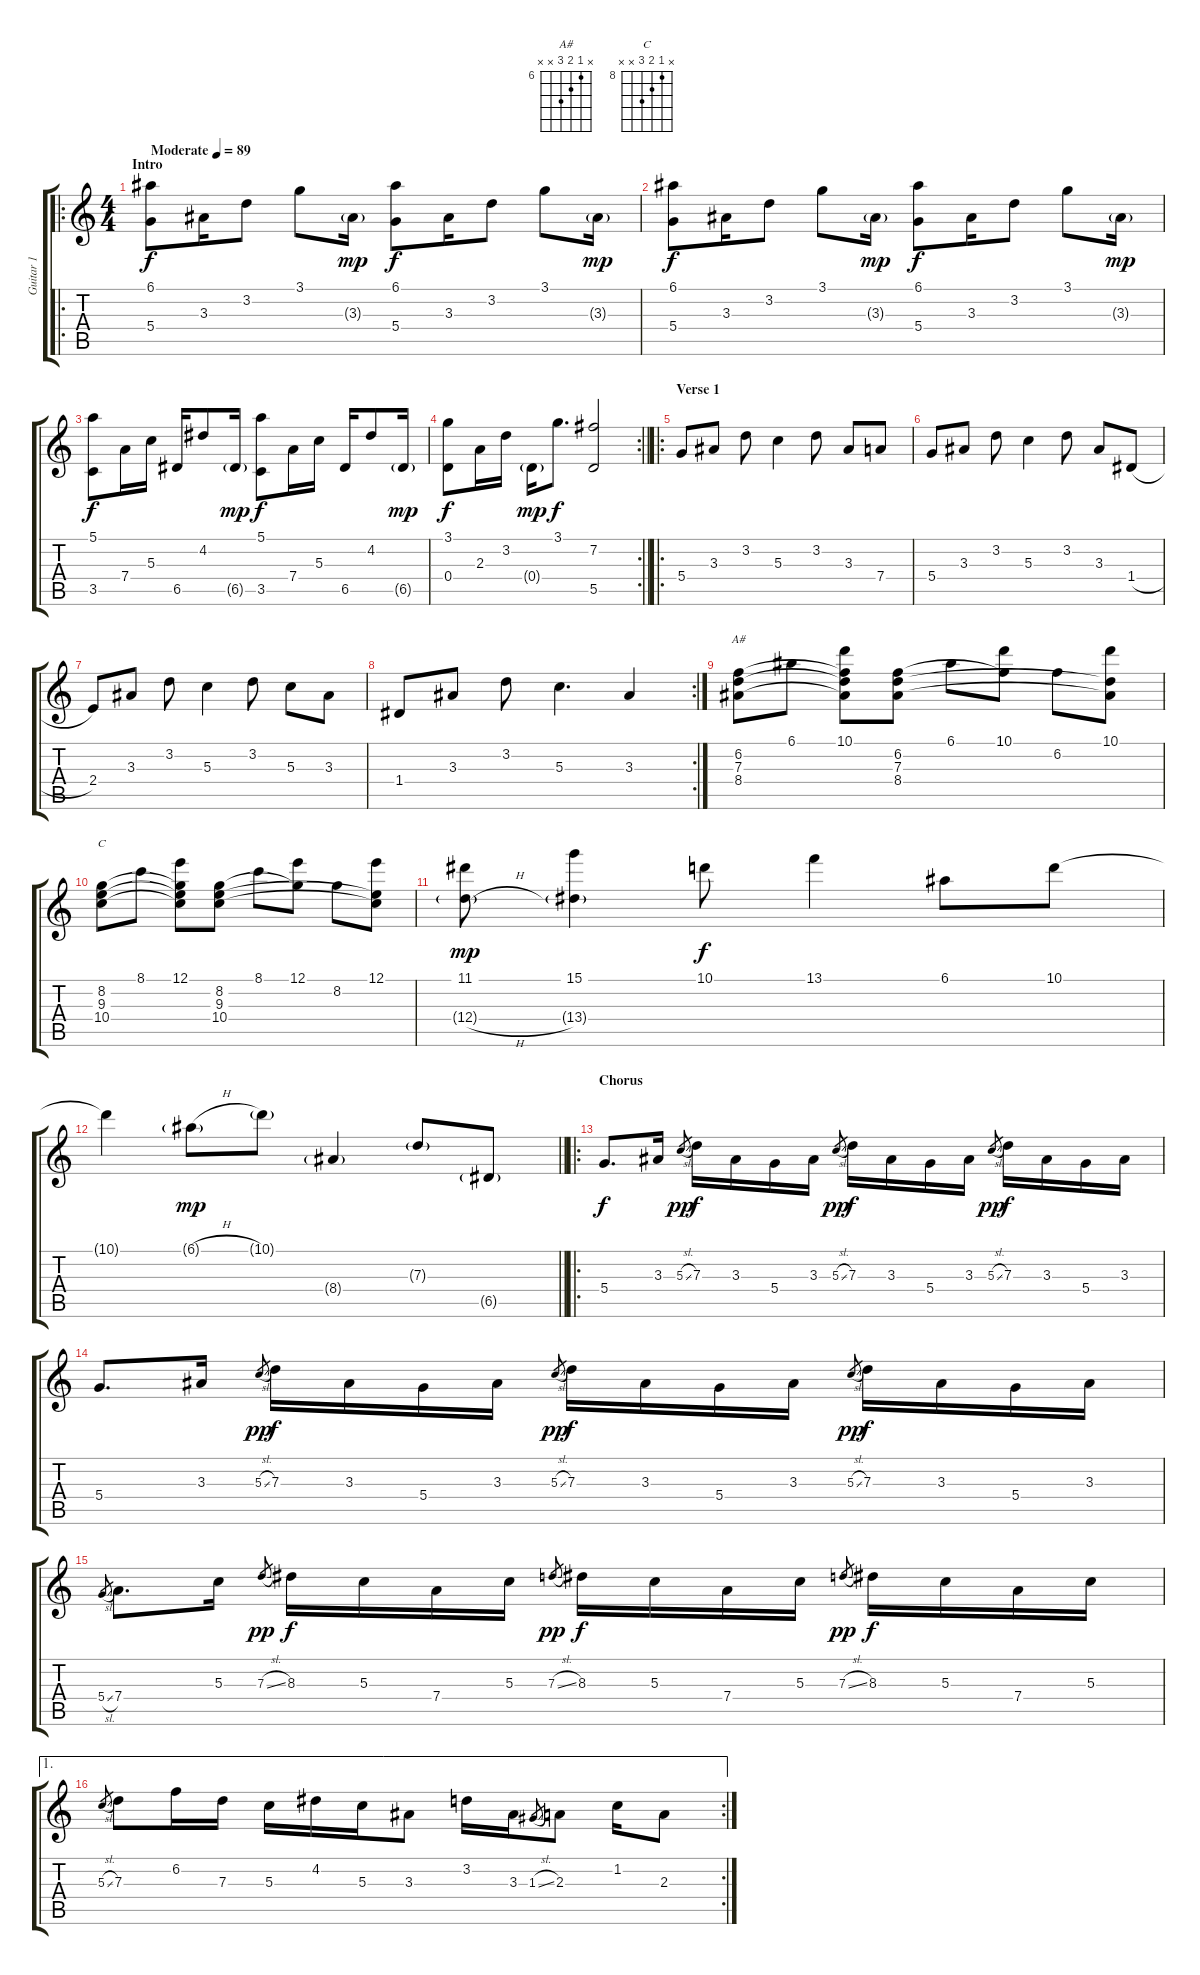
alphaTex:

\track ("Guitar 1" "Guitar 1") {instrument acousticguitarsteel}
\staff {score tabs}
\tuning (E4 B3 G3 D3 A2 E2) {hide}
\chord ("A#" x 6 7 8 x x) {firstfret 6}
\chord ("C" x 8 9 10 x x) {firstfret 8}
\ro
\ts (4 4)
\section ("" "Intro")
\tempo (89 "Moderate")
\clef g2
\ks c
(6.1 5.4).8{dy f instrument acousticguitarsteel} 3.3.16 3.2.8 3.1.8 3.3{g}.16{dy mp} (6.1 5.4).8{dy f} 3.3.16 3.2.8 3.1.8 3.3{g}.16{dy mp} |
(6.1 5.4).8{dy f} 3.3.16 3.2.8 3.1.8 3.3{g}.16{dy mp} (6.1 5.4).8{dy f} 3.3.16 3.2.8 3.1.8 3.3{g}.16{dy mp} |
(5.1 3.5).8{dy f} 7.4.16 5.3.16 6.5.16 4.2.8 6.5{g}.16{dy mp} (5.1 3.5).8{dy f} 7.4.16 5.3.16 6.5.16 4.2.8 6.5{g}.16{dy mp} |
\rc 2
\barLineRight lightlight
(3.1 0.4).8{dy f} 2.3.16 3.2.16 0.4{g}.16{dy mp} 3.1.8{d dy f} (7.2 5.5).2 |
\ro
\section ("" "Verse 1")
5.4.8 3.3.8 3.2.8 5.3.4 3.2.8 3.3.8 7.4.8 |
5.4.8 3.3.8 3.2.8 5.3.4 3.2.8 3.3.8 1.4{h}.8 |
2.4.8 3.3.8 3.2.8 5.3.4 3.2.8 5.3.8 3.3.8 |
\rc 2
1.4.8 3.3.8 3.2.8 5.3.4{d} 3.3.4 |
(6.2 7.3 8.4).8{ch "A#" instrument electricguitarjazz} 6.1.8 (10.1 6.2{t} 7.3{t} 8.4{t}).8 (6.2 7.3 8.4).8 6.1.8 (10.1 6.2{t}).8 6.2.8 (10.1 7.3{t} 8.4{t}).8 |
(8.2 9.3 10.4).8{ch "C"} 8.1.8 (12.1 8.2{t} 9.3{t} 10.4{t}).8 (8.2 9.3 10.4).8 8.1.8 (12.1 8.2{t}).8 8.2.8 (12.1 9.3{t} 10.4{t}).8 |
(11.1 12.4{h g}).8{dy mp} (15.1 13.4{g}).4 10.1.8{dy f} 13.1.4 6.1.8 10.1.8 |
\barLineRight lightlight
10.1{t}.4 6.1{h g}.8{dy mp} 10.1{g}.8 8.4{g}.4 7.3{g}.8 6.5{g}.8 |
\ro
\section ("" "Chorus")
5.4.8{d dy f instrument electricguitarjazz} 3.3.16 5.3{sl}.8{gr dy pp} 7.3.16{dy f} 3.3.16 5.4.16 3.3.16 5.3{sl}.8{gr dy pp} 7.3.16{dy f} 3.3.16 5.4.16 3.3.16 5.3{sl}.8{gr dy pp} 7.3.16{dy f} 3.3.16 5.4.16 3.3.16 |
5.4.8{d} 3.3.16 5.3{sl}.8{gr dy pp} 7.3.16{dy f} 3.3.16 5.4.16 3.3.16 5.3{sl}.8{gr dy pp} 7.3.16{dy f} 3.3.16 5.4.16 3.3.16 5.3{sl}.8{gr dy pp} 7.3.16{dy f} 3.3.16 5.4.16 3.3.16 |
5.4{sl}.8{gr} 7.4.8{d} 5.3.16 7.3{sl}.8{gr dy pp} 8.3.16{dy f} 5.3.16 7.4.16 5.3.16 7.3{sl}.8{gr dy pp} 8.3.16{dy f} 5.3.16 7.4.16 5.3.16 7.3{sl}.8{gr dy pp} 8.3.16{dy f} 5.3.16 7.4.16 5.3.16 |
\ae 1
\rc 2
5.3{sl}.8{gr} 7.3.8 6.2.16 7.3.16 5.3.16 4.2.16 5.3.16 3.3.8 3.2.16 3.3.16 1.3{sl}.8{gr} 2.3.8 1.2.16 2.3.8
